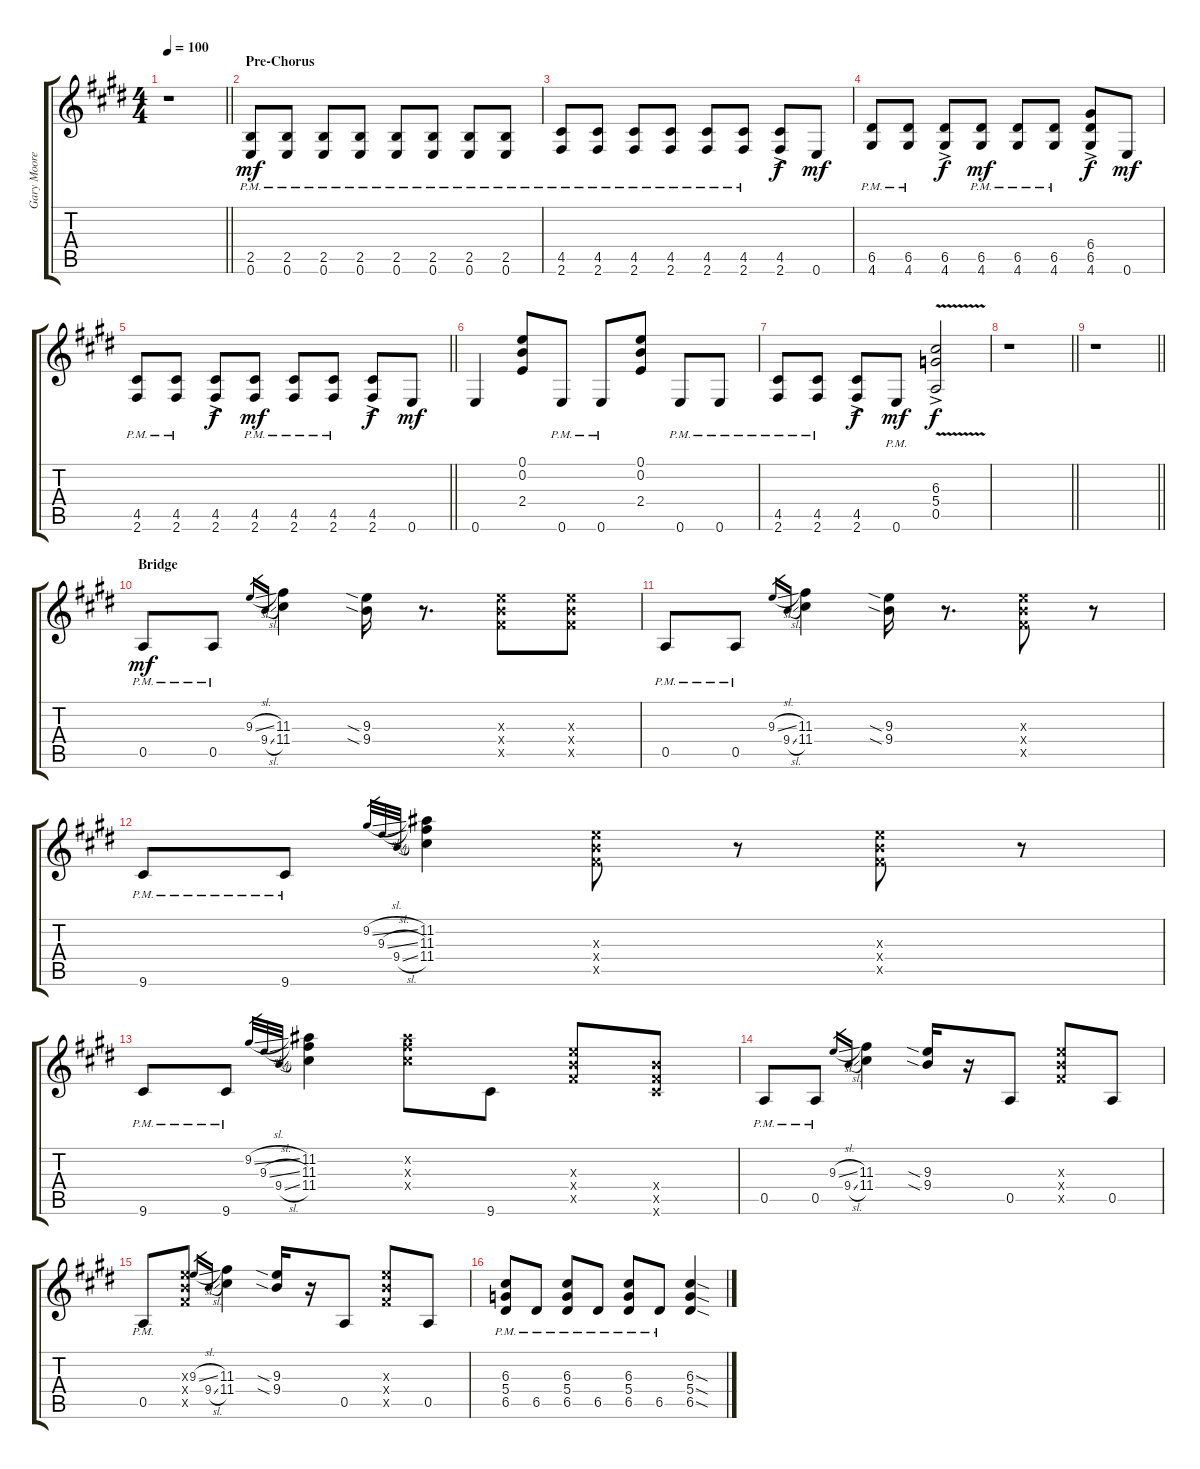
\track ("Gary Moore - Rhythm w/overdrive" "Gary Moore") {instrument overdrivenguitar}
\staff {score tabs}
\tuning (E4 B3 G3 D3 A2 E2) {hide}
\ts (4 4)
\tempo 100
\clef g2
\barLineRight lightlight
\ks e
r.1{dy f} |
\section ("" "Pre-Chorus")
(2.5{pm} 0.6{pm}).8{dy mf} (2.5{pm} 0.6{pm}).8 (2.5{pm} 0.6{pm}).8 (2.5{pm} 0.6{pm}).8 (2.5{pm} 0.6{pm}).8 (2.5{pm} 0.6{pm}).8 (2.5{pm} 0.6{pm}).8 (2.5{pm} 0.6{pm}).8 |
(4.5{pm} 2.6{pm}).8 (4.5{pm} 2.6{pm}).8 (4.5{pm} 2.6{pm}).8 (4.5{pm} 2.6{pm}).8 (4.5{pm} 2.6{pm}).8 (4.5{pm} 2.6{pm}).8 (4.5{ac} 2.6{ac}).8{dy f} 0.6.8{dy mf} |
(6.5{pm} 4.6{pm}).8 (6.5{pm} 4.6{pm}).8 (6.5{ac} 4.6{ac}).8{dy f} (6.5{pm} 4.6{pm}).8{dy mf} (6.5{pm} 4.6{pm}).8 (6.5{pm} 4.6{pm}).8 (6.4{ac} 6.5{ac} 4.6{ac}).8{dy f} 0.6.8{dy mf} |
\barLineRight lightlight
(4.5{pm} 2.6{pm}).8 (4.5{pm} 2.6{pm}).8 (4.5{ac} 2.6{ac}).8{dy f} (4.5{pm} 2.6{pm}).8{dy mf} (4.5{pm} 2.6{pm}).8 (4.5{pm} 2.6{pm}).8 (4.5{ac} 2.6{ac}).8{dy f} 0.6.8{dy mf} |
0.6.4 (0.1 0.2 2.4).8 0.6{pm}.8 0.6{pm}.8 (0.1 0.2 2.4).8 0.6{pm}.8 0.6{pm}.8 |
(4.5{pm} 2.6{pm}).8 (4.5{pm} 2.6{pm}).8 (4.5{ac} 2.6{ac}).8{dy f} 0.6{pm}.8{dy mf} (6.3{v ac} 5.4{v ac} 0.5{v ac}).2{dy f} |
\barLineRight lightlight
r.1 |
\barLineRight lightlight
r.1 |
\section ("" "Bridge")
0.5{pm}.8{dy mf} 0.5{pm}.8 9.3{sl}.16{gr} 9.4{sl}.16{gr} (11.3 11.4).4 (9.3{sia} 9.4{sia}).16 r.8{d} (9.3{x} 9.4{x} 9.5{x}).8 (9.3{x} 9.4{x} 9.5{x}).8 |
0.5{pm}.8 0.5{pm}.8 9.3{sl}.16{gr} 9.4{sl}.16{gr} (11.3 11.4).4 (9.3{sia} 9.4{sia}).16 r.8{d} (9.3{x} 9.4{x} 9.5{x}).8 r.8 |
9.6{pm}.8 9.6{pm}.8 9.2{sl}.32{gr} 9.3{sl}.32{gr} 9.4{sl}.32{gr} (11.2 11.3 11.4).4 (9.3{x} 9.4{x} 9.5{x}).8 r.8 (9.3{x} 9.4{x} 9.5{x}).8 r.8 |
9.6{pm}.8 9.6{pm}.8 9.2{sl}.32{gr} 9.3{sl}.32{gr} 9.4{sl}.32{gr} (11.2 11.3 11.4).4 (11.2{x} 11.3{x} 11.4{x}).8 9.6.8 (9.3{x} 9.4{x} 9.5{x}).8 (9.4{x} 9.5{x} 9.6{x}).8 |
0.5{pm}.8 0.5{pm}.8 9.3{sl}.16{gr} 9.4{sl}.16{gr} (11.3 11.4).4 (9.3{sia} 9.4{sia}).16 r.16 0.5.8 (9.3{x} 9.4{x} 9.5{x}).8 0.5.8 |
0.5{pm}.8 (9.3{x} 9.4{x} 9.5{x}).8 9.3{sl}.16{gr} 9.4{sl}.16{gr} (11.3 11.4).4 (9.3{sia} 9.4{sia}).16 r.16 0.5.8 (9.3{x} 9.4{x} 9.5{x}).8 0.5.8 |
(6.3{pm} 5.4{pm} 6.5{pm}).8 6.5{pm}.8 (6.3{pm} 5.4{pm} 6.5{pm}).8 6.5{pm}.8 (6.3{pm} 5.4{pm} 6.5{pm}).8 6.5{pm}.8 (6.3{sod} 5.4{sod} 6.5{sod}).4
